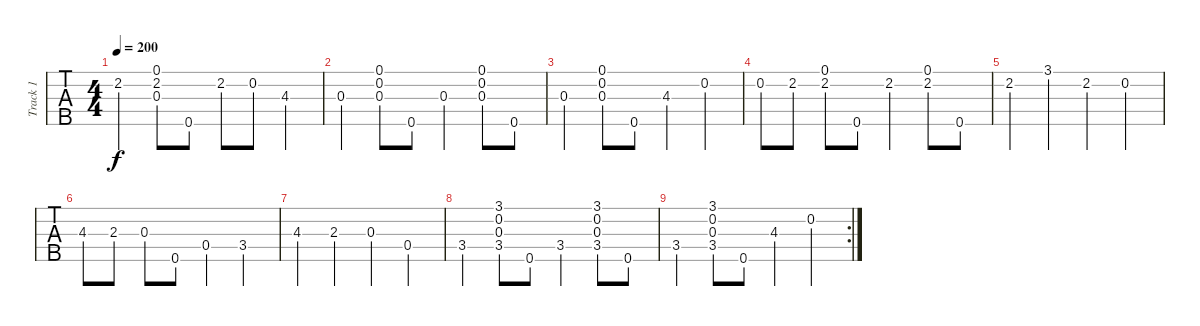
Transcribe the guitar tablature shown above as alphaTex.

\track ("Track 1" "Track 1") {instrument acousticguitarsteel}
\staff {tabs}
\tuning (D4 C4 F3 D3 F4) {hide}
\ts (4 4)
\tempo 200
\clef g2
\ks c
2.2.4{dy f} (0.1 2.2 0.3).8 0.5.8 2.2.8 0.2.8 4.3.4 |
0.3.4 (0.1 0.2 0.3).8 0.5.8 0.3.4 (0.1 0.2 0.3).8 0.5.8 |
0.3.4 (0.1 0.2 0.3).8 0.5.8 4.3.4 0.2.4 |
0.2.8 2.2.8 (0.1 2.2).8 0.5.8 2.2.4 (0.1 2.2).8 0.5.8 |
2.2.4 3.1.4 2.2.4 0.2.4 |
4.3.8 2.3.8 0.3.8 0.5.8 0.4.4 3.4.4 |
4.3.4 2.3.4 0.3.4 0.4.4 |
3.4.4 (3.1 0.2 0.3 3.4).8 0.5.8 3.4.4 (3.1 0.2 0.3 3.4).8 0.5.8 |
\rc 2
3.4.4 (3.1 0.2 0.3 3.4).8 0.5.8 4.3.4 0.2.4
